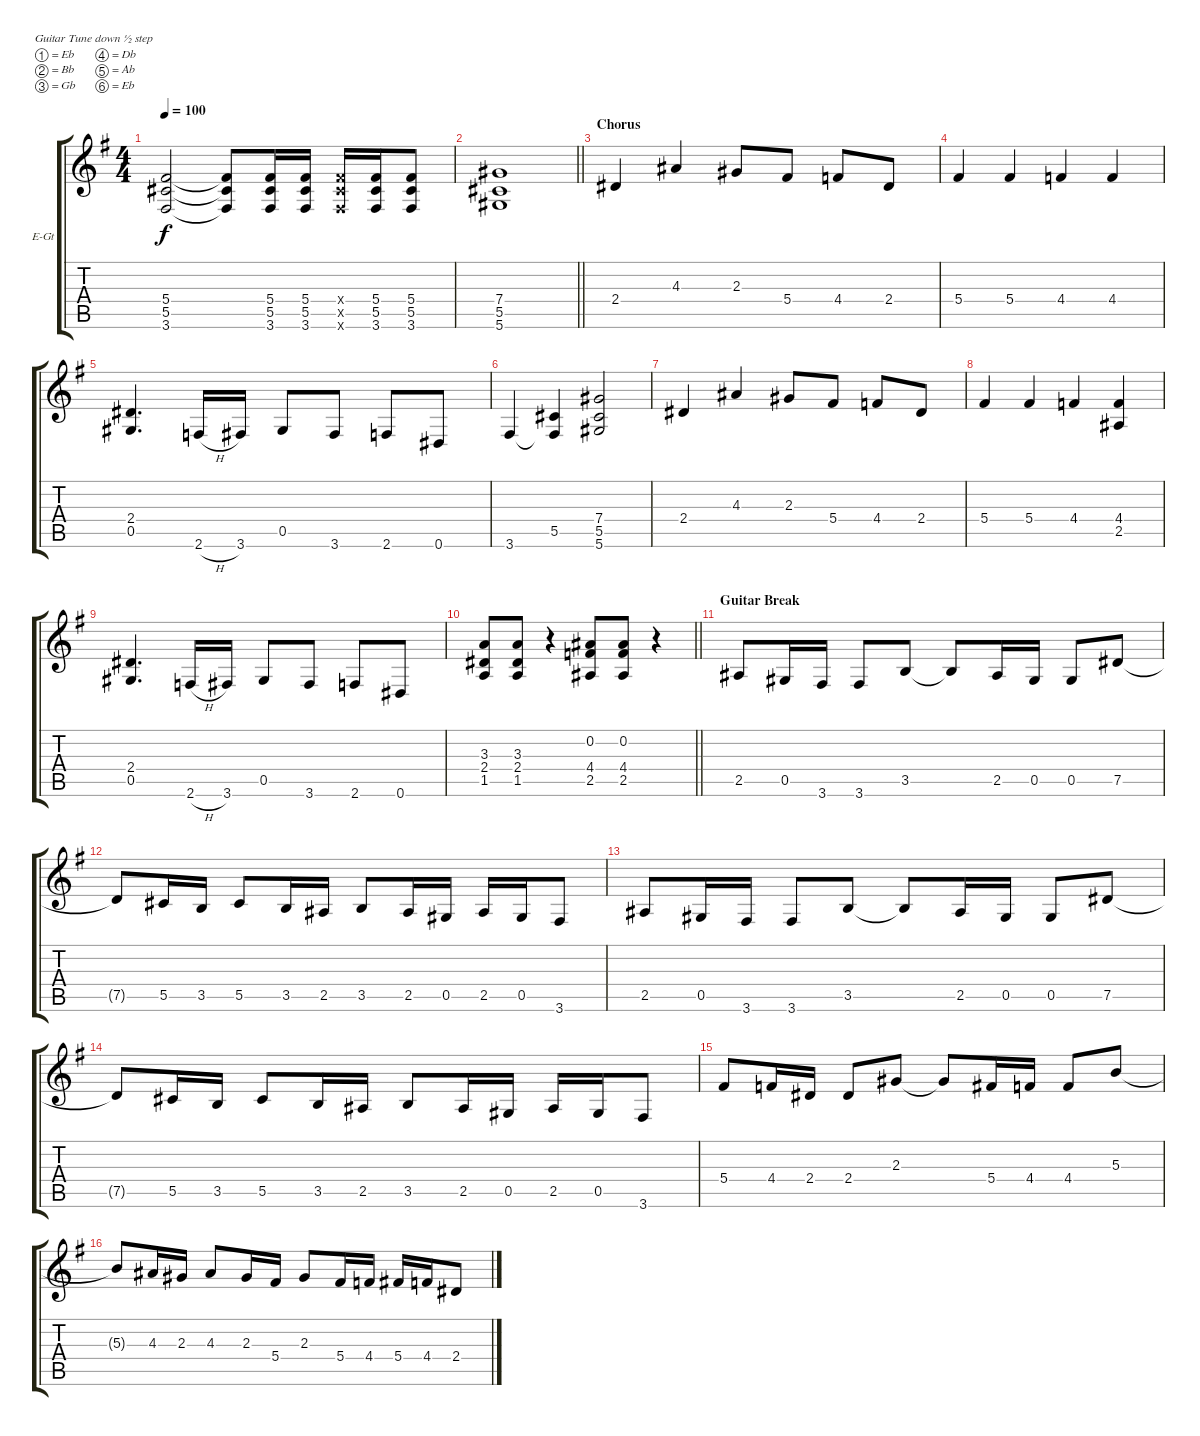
\bracketExtendMode groupsimilarinstruments
\firstSystemTrackNameOrientation horizontal
\otherSystemsTrackNameOrientation horizontal
\track ("Гитара 1" "E-Gt") {mute instrument distortionguitar}
\staff {score tabs}
\tuning (Eb4 Bb3 Gb3 Db3 Ab2 Eb2)
\ts (4 4)
\tempo 100
\clef g2
\ks eminor
(5.4 5.5 3.6).2{dy f} (5.4{t} 5.5{t} 3.6{t}).8 (5.4 5.5 3.6).16 (5.4 5.5 3.6).16 (5.4{x} 5.5{x} 3.6{x}).16 (5.4 5.5 3.6).16 (5.4 5.5 3.6).8 |
\barLineRight lightlight
(7.4 5.5 5.6).1 |
\section ("" "Chorus")
2.4.4 4.3.4 2.3.8 5.4.8 4.4.8 2.4.8 |
5.4.4 5.4.4 4.4.4 4.4.4 |
(2.4 0.5).4{d} 2.6{h}.16 3.6.16 0.5.8 3.6.8 2.6.8 0.6.8 |
3.6.4 (5.5 3.6{t}).4 (7.4 5.5 5.6).2 |
2.4.4 4.3.4 2.3.8 5.4.8 4.4.8 2.4.8 |
5.4.4 5.4.4 4.4.4 (4.4 2.5).4 |
(2.4 0.5).4{d} 2.6{h}.16 3.6.16 0.5.8 3.6.8 2.6.8 0.6.8 |
\barLineRight lightlight
(3.3 2.4 1.5).8 (3.3 2.4 1.5).8 r.4 (0.2 4.4 2.5).8 (0.2 4.4 2.5).8 r.4 |
\section ("" "Guitar Break")
2.5.8 0.5.16 3.6.16 3.6.8 3.5.8 3.5{t}.8 2.5.16 0.5.16 0.5.8 7.5.8 |
7.5{t}.8 5.5.16 3.5.16 5.5.8 3.5.16 2.5.16 3.5.8 2.5.16 0.5.16 2.5.16 0.5.16 3.6.8 |
2.5.8 0.5.16 3.6.16 3.6.8 3.5.8 3.5{t}.8 2.5.16 0.5.16 0.5.8 7.5.8 |
7.5{t}.8 5.5.16 3.5.16 5.5.8 3.5.16 2.5.16 3.5.8 2.5.16 0.5.16 2.5.16 0.5.16 3.6.8 |
5.4.8 4.4.16 2.4.16 2.4.8 2.3.8 2.3{t}.8 5.4.16 4.4.16 4.4.8 5.3.8 |
5.3{t}.8 4.3.16 2.3.16 4.3.8 2.3.16 5.4.16 2.3.8 5.4.16 4.4.16 5.4.16 4.4.16 2.4.8
